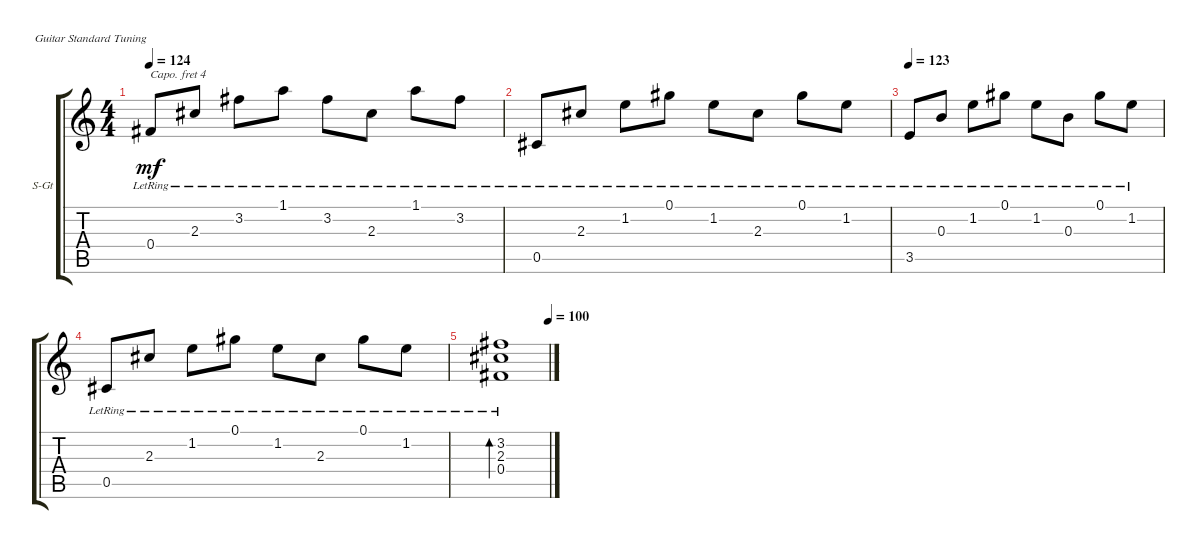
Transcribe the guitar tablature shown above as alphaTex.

\defaultSystemsLayout 4
\bracketExtendMode groupsimilarinstruments
\firstSystemTrackNameOrientation horizontal
\otherSystemsTrackNameOrientation horizontal
\track ("Steel Guitar" "S-Gt") {instrument acousticguitarsteel}
\staff {score tabs}
\capo 4
\tuning (E4 B3 G3 D3 A2 E2)
\ts (4 4)
\tempo 124
\clef g2
\scale
0.25
\ks c
0.4{lr}.8{dy mf} 2.3{lr}.8 3.2{lr}.8 1.1{lr}.8 3.2{lr}.8 2.3{lr}.8 1.1{lr}.8 3.2{lr}.8 |
\scale
0.25 0.5{lr}.8 2.3{lr}.8 1.2{lr}.8 0.1{lr}.8 1.2{lr}.8 2.3{lr}.8 0.1{lr}.8 1.2{lr}.8 |
\tempo 123
\scale
0.25 3.5{lr}.8 0.3{lr}.8 1.2{lr}.8 0.1{lr}.8 1.2{lr}.8 0.3{lr}.8 0.1{lr}.8 1.2{lr}.8 |
\scale
0.25 0.5{lr}.8 2.3{lr}.8 1.2{lr}.8 0.1{lr}.8 1.2{lr}.8 2.3{lr}.8 0.1{lr}.8 1.2{lr}.8 |
\tempo (100 1)
(0.4{lr} 2.3 3.2).1{bd 234}
